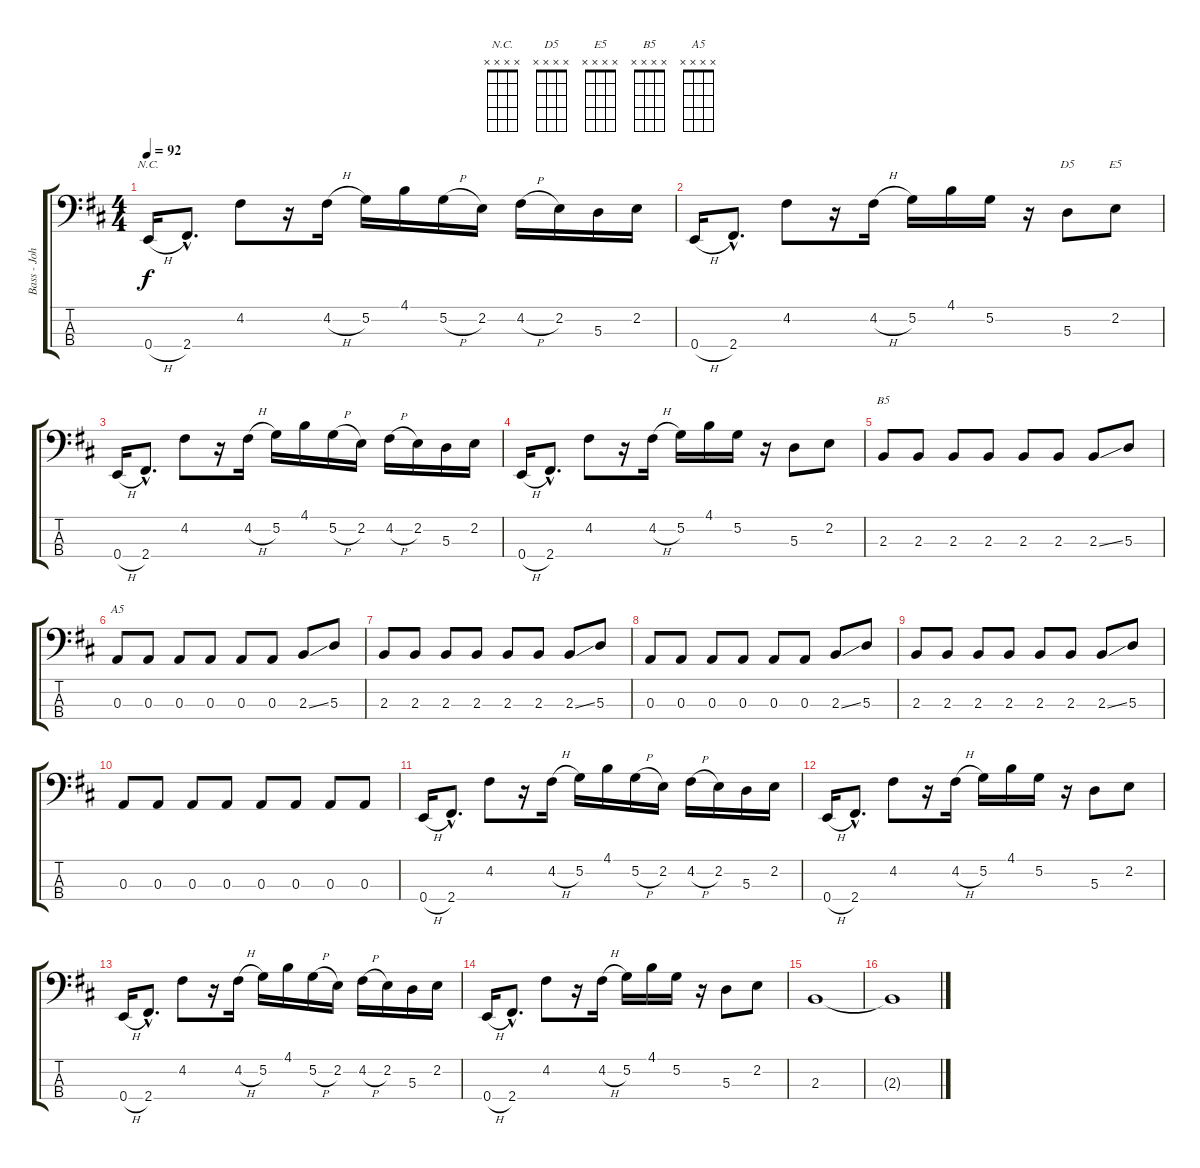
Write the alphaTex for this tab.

\track ("Bass - John Middleton" "Bass - Joh") {instrument electricbasspick}
\staff {score tabs}
\tuning (G2 D2 A1 E1) {hide}
\chord ("N.C." x x x x)
\chord ("D5" x x x x)
\chord ("E5" x x x x)
\chord ("B5" x x x x)
\chord ("A5" x x x x)
\ts (4 4)
\tempo 92
\clef f4
\ks d
0.4{h}.16{ch "N.C." dy f} 2.4{hac}.8{d} 4.2.8 r.16 4.2{h}.16 5.2.16 4.1.16 5.2{h}.16 2.2.16 4.2{h}.16 2.2.16 5.3.16 2.2.16 |
0.4{h}.16 2.4{hac}.8{d} 4.2.8 r.16 4.2{h}.16 5.2.16 4.1.16 5.2.16 r.16 5.3.8{ch "D5"} 2.2.8{ch "E5"} |
0.4{h}.16 2.4{hac}.8{d} 4.2.8 r.16 4.2{h}.16 5.2.16 4.1.16 5.2{h}.16 2.2.16 4.2{h}.16 2.2.16 5.3.16 2.2.16 |
0.4{h}.16 2.4{hac}.8{d} 4.2.8 r.16 4.2{h}.16 5.2.16 4.1.16 5.2.16 r.16 5.3.8 2.2.8 |
2.3.8{ch "B5"} 2.3.8 2.3.8 2.3.8 2.3.8 2.3.8 2.3{ss}.8 5.3.8 |
0.3.8{ch "A5"} 0.3.8 0.3.8 0.3.8 0.3.8 0.3.8 2.3{ss}.8 5.3.8 |
2.3.8 2.3.8 2.3.8 2.3.8 2.3.8 2.3.8 2.3{ss}.8 5.3.8 |
0.3.8 0.3.8 0.3.8 0.3.8 0.3.8 0.3.8 2.3{ss}.8 5.3.8 |
2.3.8 2.3.8 2.3.8 2.3.8 2.3.8 2.3.8 2.3{ss}.8 5.3.8 |
0.3.8 0.3.8 0.3.8 0.3.8 0.3.8 0.3.8 0.3.8 0.3.8 |
0.4{h}.16 2.4{hac}.8{d} 4.2.8 r.16 4.2{h}.16 5.2.16 4.1.16 5.2{h}.16 2.2.16 4.2{h}.16 2.2.16 5.3.16 2.2.16 |
0.4{h}.16 2.4{hac}.8{d} 4.2.8 r.16 4.2{h}.16 5.2.16 4.1.16 5.2.16 r.16 5.3.8 2.2.8 |
0.4{h}.16 2.4{hac}.8{d} 4.2.8 r.16 4.2{h}.16 5.2.16 4.1.16 5.2{h}.16 2.2.16 4.2{h}.16 2.2.16 5.3.16 2.2.16 |
0.4{h}.16 2.4{hac}.8{d} 4.2.8 r.16 4.2{h}.16 5.2.16 4.1.16 5.2.16 r.16 5.3.8 2.2.8 |
2.3.1 |
2.3{t}.1
